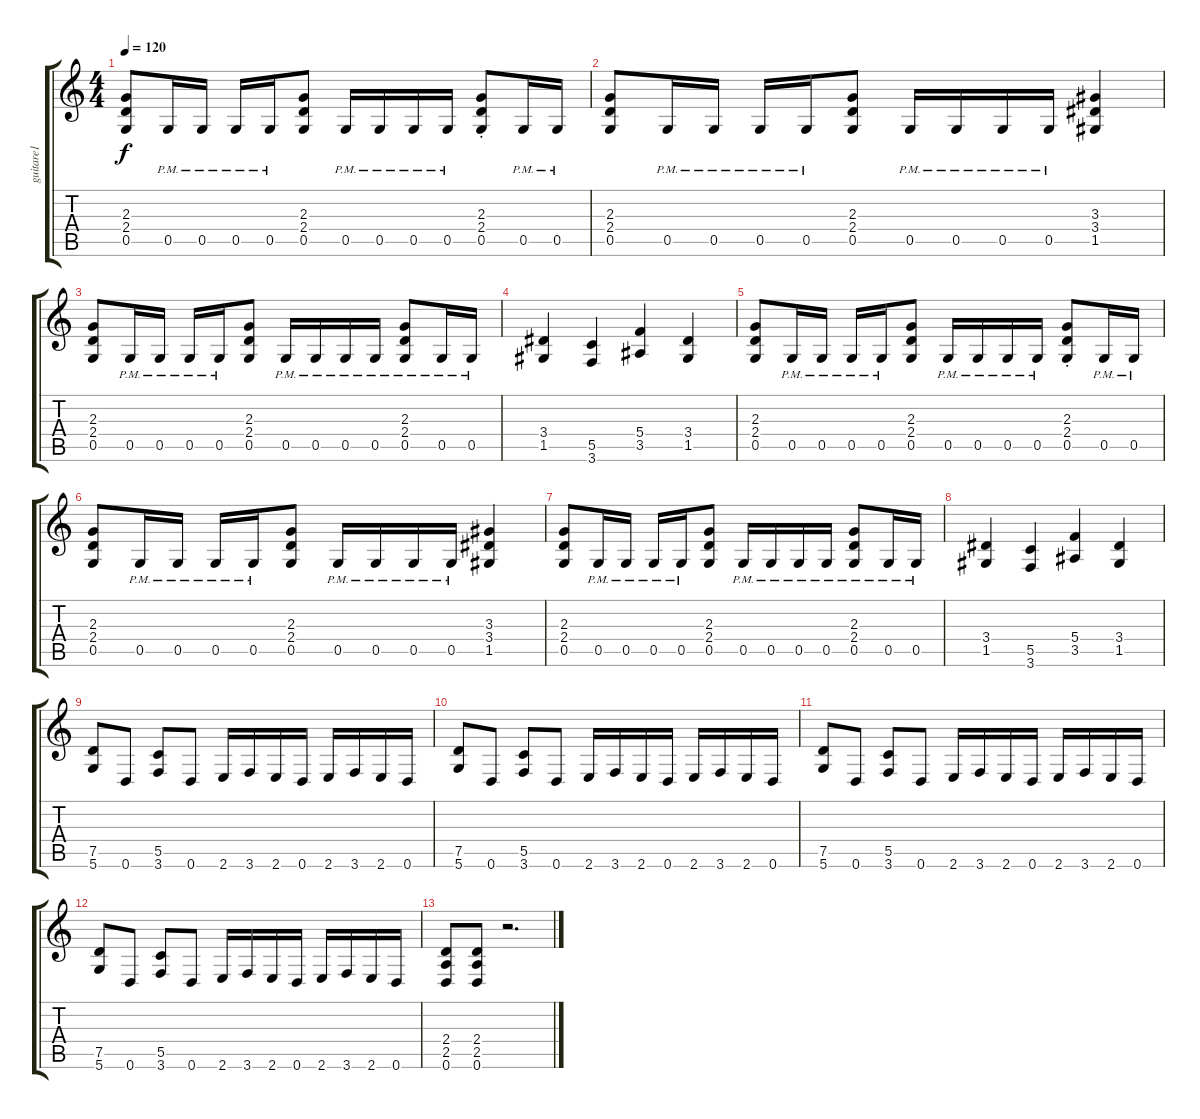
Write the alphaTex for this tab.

\track ("guitare1" "guitare1") {instrument distortionguitar}
\staff {score tabs}
\tuning (D4 A3 F3 C3 G2 D2) {hide}
\ts (4 4)
\tempo 120
\clef g2
\ks c
(2.3 2.4 0.5).8{dy f} 0.5{pm}.16 0.5{pm}.16 0.5{pm}.16 0.5{pm}.16 (2.3 2.4 0.5).8 0.5{pm}.16 0.5{pm}.16 0.5{pm}.16 0.5{pm}.16 (2.3 2.4 0.5{st}).8 0.5{pm}.16 0.5{pm}.16 |
(2.3 2.4 0.5).8 0.5{pm}.16 0.5{pm}.16 0.5{pm}.16 0.5{pm}.16 (2.3 2.4 0.5).8 0.5{pm}.16 0.5{pm}.16 0.5{pm}.16 0.5{pm}.16 (3.3 3.4 1.5).4 |
(2.3 2.4 0.5).8 0.5{pm}.16 0.5{pm}.16 0.5{pm}.16 0.5{pm}.16 (2.3 2.4 0.5).8 0.5{pm}.16 0.5{pm}.16 0.5{pm}.16 0.5{pm}.16 (2.3 2.4 0.5{pm}).8 0.5{pm}.16 0.5{pm}.16 |
(3.4 1.5).4 (5.5 3.6).4 (5.4 3.5).4 (3.4 1.5).4 |
(2.3 2.4 0.5).8 0.5{pm}.16 0.5{pm}.16 0.5{pm}.16 0.5{pm}.16 (2.3 2.4 0.5).8 0.5{pm}.16 0.5{pm}.16 0.5{pm}.16 0.5{pm}.16 (2.3 2.4 0.5{st}).8 0.5{pm}.16 0.5{pm}.16 |
(2.3 2.4 0.5).8 0.5{pm}.16 0.5{pm}.16 0.5{pm}.16 0.5{pm}.16 (2.3 2.4 0.5).8 0.5{pm}.16 0.5{pm}.16 0.5{pm}.16 0.5{pm}.16 (3.3 3.4 1.5).4 |
(2.3 2.4 0.5).8 0.5{pm}.16 0.5{pm}.16 0.5{pm}.16 0.5{pm}.16 (2.3 2.4 0.5).8 0.5{pm}.16 0.5{pm}.16 0.5{pm}.16 0.5{pm}.16 (2.3 2.4 0.5{pm}).8 0.5{pm}.16 0.5{pm}.16 |
(3.4 1.5).4 (5.5 3.6).4 (5.4 3.5).4 (3.4 1.5).4 |
(7.5 5.6).8 0.6.8 (5.5 3.6).8 0.6.8 2.6.16 3.6.16 2.6.16 0.6.16 2.6.16 3.6.16 2.6.16 0.6.16 |
(7.5 5.6).8 0.6.8 (5.5 3.6).8 0.6.8 2.6.16 3.6.16 2.6.16 0.6.16 2.6.16 3.6.16 2.6.16 0.6.16 |
(7.5 5.6).8 0.6.8 (5.5 3.6).8 0.6.8 2.6.16 3.6.16 2.6.16 0.6.16 2.6.16 3.6.16 2.6.16 0.6.16 |
(7.5 5.6).8 0.6.8 (5.5 3.6).8 0.6.8 2.6.16 3.6.16 2.6.16 0.6.16 2.6.16 3.6.16 2.6.16 0.6.16 |
(2.4 2.5 0.6).8 (2.4 2.5 0.6).8 r.2{d}
